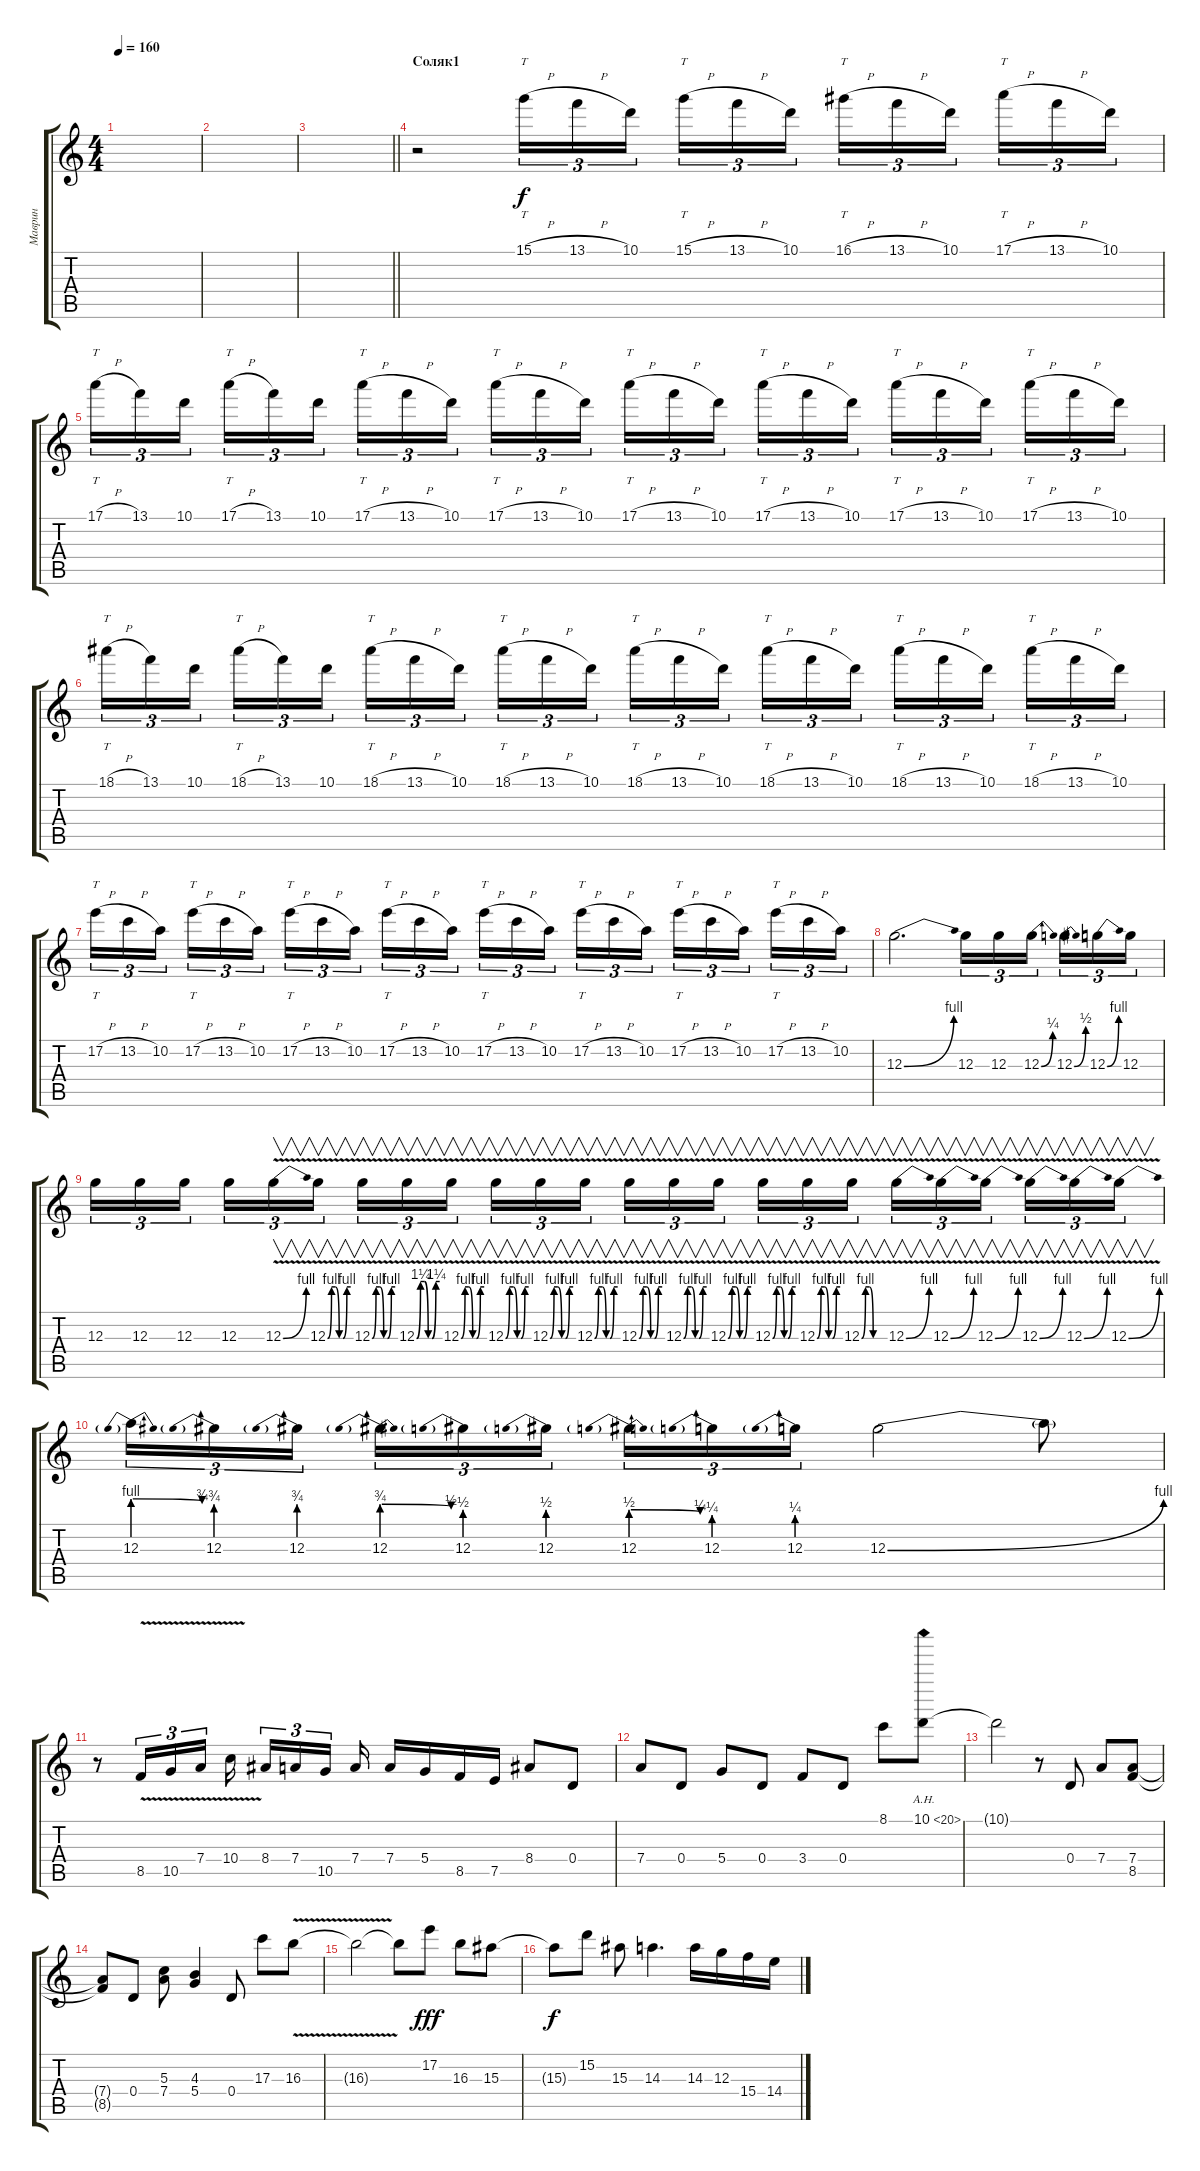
\track ("Маврин" "Маврин") {instrument overdrivenguitar}
\staff {score tabs}
\tuning (E4 B3 G3 D3 A2 E2) {hide}
\ts (4 4)
\tempo 160
\clef g2
\ks c
|
|
\barLineRight lightlight
|
\section ("" "Соляк1")
r.2{volume 16} 15.1{h}.16{tt tu (3 2)} 13.1{h}.16{tu (3 2)} 10.1.16{tu (3 2) beam splitsecondary} 15.1{h}.16{tt tu (3 2)} 13.1{h}.16{tu (3 2)} 10.1.16{tu (3 2)} 16.1{h}.16{tt tu (3 2)} 13.1{h}.16{tu (3 2)} 10.1.16{tu (3 2) beam splitsecondary} 17.1{h}.16{tt tu (3 2)} 13.1{h}.16{tu (3 2)} 10.1.16{tu (3 2)} |
17.1{h}.16{tt tu (3 2)} 13.1.16{tu (3 2)} 10.1.16{tu (3 2) beam splitsecondary} 17.1{h}.16{tt tu (3 2)} 13.1.16{tu (3 2)} 10.1.16{tu (3 2)} 17.1{h}.16{tt tu (3 2)} 13.1{h}.16{tu (3 2)} 10.1.16{tu (3 2) beam splitsecondary} 17.1{h}.16{tt tu (3 2)} 13.1{h}.16{tu (3 2)} 10.1.16{tu (3 2)} 17.1{h}.16{tt tu (3 2)} 13.1{h}.16{tu (3 2)} 10.1.16{tu (3 2) beam splitsecondary} 17.1{h}.16{tt tu (3 2)} 13.1{h}.16{tu (3 2)} 10.1.16{tu (3 2)} 17.1{h}.16{tt tu (3 2)} 13.1{h}.16{tu (3 2)} 10.1.16{tu (3 2) beam splitsecondary} 17.1{h}.16{tt tu (3 2)} 13.1{h}.16{tu (3 2)} 10.1.16{tu (3 2)} |
18.1{h}.16{tt tu (3 2)} 13.1.16{tu (3 2)} 10.1.16{tu (3 2) beam splitsecondary} 18.1{h}.16{tt tu (3 2)} 13.1.16{tu (3 2)} 10.1.16{tu (3 2)} 18.1{h}.16{tt tu (3 2)} 13.1{h}.16{tu (3 2)} 10.1.16{tu (3 2) beam splitsecondary} 18.1{h}.16{tt tu (3 2)} 13.1{h}.16{tu (3 2)} 10.1.16{tu (3 2)} 18.1{h}.16{tt tu (3 2)} 13.1{h}.16{tu (3 2)} 10.1.16{tu (3 2) beam splitsecondary} 18.1{h}.16{tt tu (3 2)} 13.1{h}.16{tu (3 2)} 10.1.16{tu (3 2)} 18.1{h}.16{tt tu (3 2)} 13.1{h}.16{tu (3 2)} 10.1.16{tu (3 2) beam splitsecondary} 18.1{h}.16{tt tu (3 2)} 13.1{h}.16{tu (3 2)} 10.1.16{tu (3 2)} |
17.2{h}.16{tt tu (3 2)} 13.2{h}.16{tu (3 2)} 10.2.16{tu (3 2) beam splitsecondary} 17.2{h}.16{tt tu (3 2)} 13.2{h}.16{tu (3 2)} 10.2.16{tu (3 2)} 17.2{h}.16{tt tu (3 2)} 13.2{h}.16{tu (3 2)} 10.2.16{tu (3 2) beam splitsecondary} 17.2{h}.16{tt tu (3 2)} 13.2{h}.16{tu (3 2)} 10.2.16{tu (3 2)} 17.2{h}.16{tt tu (3 2)} 13.2{h}.16{tu (3 2)} 10.2.16{tu (3 2) beam splitsecondary} 17.2{h}.16{tt tu (3 2)} 13.2{h}.16{tu (3 2)} 10.2.16{tu (3 2)} 17.2{h}.16{tt tu (3 2)} 13.2{h}.16{tu (3 2)} 10.2.16{tu (3 2) beam splitsecondary} 17.2{h}.16{tt tu (3 2)} 13.2{h}.16{tu (3 2)} 10.2.16{tu (3 2)} |
12.3{be (bend 0 0 60 4)}.2{d} 12.3.16{tu (3 2)} 12.3.16{tu (3 2)} 12.3{be (bend 0 0 60 1)}.16{tu (3 2) beam splitsecondary} 12.3{be (bend 0 0 60 2)}.16{tu (3 2)} 12.3{be (bend 0 0 60 4)}.16{tu (3 2)} 12.3.16{tu (3 2)} |
12.3.16{tu (3 2)} 12.3.16{tu (3 2)} 12.3.16{tu (3 2) beam splitsecondary} 12.3.16{tu (3 2)} 12.3{be (bend 0 0 60 4) v}.16{v tu (3 2)} 12.3{be (custom 0 0 10 4 20 4 30 0 40 0 50 4 60 4) v}.16{v tu (3 2)} 12.3{be (custom 0 0 10 4 20 4 30 0 40 0 50 4 60 4) v}.16{v tu (3 2)} 12.3{be (custom 0 0 10 5 20 5 30 0 40 0 50 5 60 5) v}.16{v tu (3 2)} 12.3{be (custom 0 0 10 4 20 4 30 0 40 0 50 4 60 4) v}.16{v tu (3 2) beam splitsecondary} 12.3{be (custom 0 0 10 4 20 4 30 0 40 0 50 4 60 4) v}.16{v tu (3 2)} 12.3{be (custom 0 0 10 4 20 4 30 0 40 0 50 4 60 4) v}.16{v tu (3 2)} 12.3{be (custom 0 0 10 4 20 4 30 0 40 0 50 4 60 4) v}.16{v tu (3 2)} 12.3{be (custom 0 0 10 4 20 4 30 0 40 0 50 4 60 4) v}.16{v tu (3 2)} 12.3{be (custom 0 0 10 4 20 4 30 0 40 0 50 4 60 4) v}.16{v tu (3 2)} 12.3{be (custom 0 0 10 4 20 4 30 0 40 0 50 4 60 4) v}.16{v tu (3 2) beam splitsecondary} 12.3{be (custom 0 0 10 4 20 4 30 0 40 0 50 4 60 4) v}.16{v tu (3 2)} 12.3{be (custom 0 0 10 4 20 4 30 0 40 0 50 4 60 4) v}.16{v tu (3 2)} 12.3{be (custom 0 0 10 4 20 4 30 0 60 0) v}.16{v tu (3 2)} 12.3{be (bend 0 0 60 4) v}.16{v tu (3 2)} 12.3{be (bend 0 0 60 4) v}.16{v tu (3 2)} 12.3{be (bend 0 0 60 4) v}.16{v tu (3 2) beam splitsecondary} 12.3{be (bend 0 0 60 4) v}.16{v tu (3 2)} 12.3{be (bend 0 0 60 4) v}.16{v tu (3 2)} 12.3{be (bend 0 0 60 4) v}.16{v tu (3 2)} |
12.3{be (prebendrelease 0 4 60 3)}.16{tu (3 2)} 12.3{be (prebend 0 3 60 3)}.16{tu (3 2)} 12.3{be (prebend 0 3 60 3)}.16{tu (3 2) beam splitsecondary} 12.3{be (prebendrelease 0 3 60 2)}.16{tu (3 2)} 12.3{be (prebend 0 2 60 2)}.16{tu (3 2)} 12.3{be (prebend 0 2 60 2)}.16{tu (3 2)} 12.3{be (prebendrelease 0 2 60 1)}.16{tu (3 2)} 12.3{be (prebend 0 1 60 1)}.16{tu (3 2)} 12.3{be (prebend 0 1 60 1)}.16{tu (3 2)} 12.3{be (bend 0 0 60 4)}.2 12.3{t}.8 |
r.8 8.5{v}.16{tu (3 2)} 10.5{v}.16{tu (3 2)} 7.4{v}.16{tu (3 2)} 10.4{v}.16{beam splitsecondary} 8.4.16{tu (3 2)} 7.4.16{tu (3 2)} 10.5.16{tu (3 2) beam splitsecondary} 7.4.16 7.4.16 5.4.16 8.5.16 7.5.16 8.4.8 0.4.8 |
7.4.8 0.4.8 5.4.8 0.4.8 3.4.8 0.4.8 8.1.8 10.1{ah 10}.8 |
10.1{t}.2 r.8 0.4.8 7.4.8 (7.4 8.5).8 |
(7.4{t} 8.5{t}).8 0.4.8 (5.3 7.4).8 (4.3 5.4).4 0.4.8 17.3.8 16.3{v}.8 |
16.3{t}.2 16.3{t}.8 17.2.8{dy fff} 16.3.8 15.3.8 |
15.3{t}.8{dy f} 15.2.8 15.3.8 14.3.4{d} 14.3.16 12.3.16 15.4.16 14.4.16
